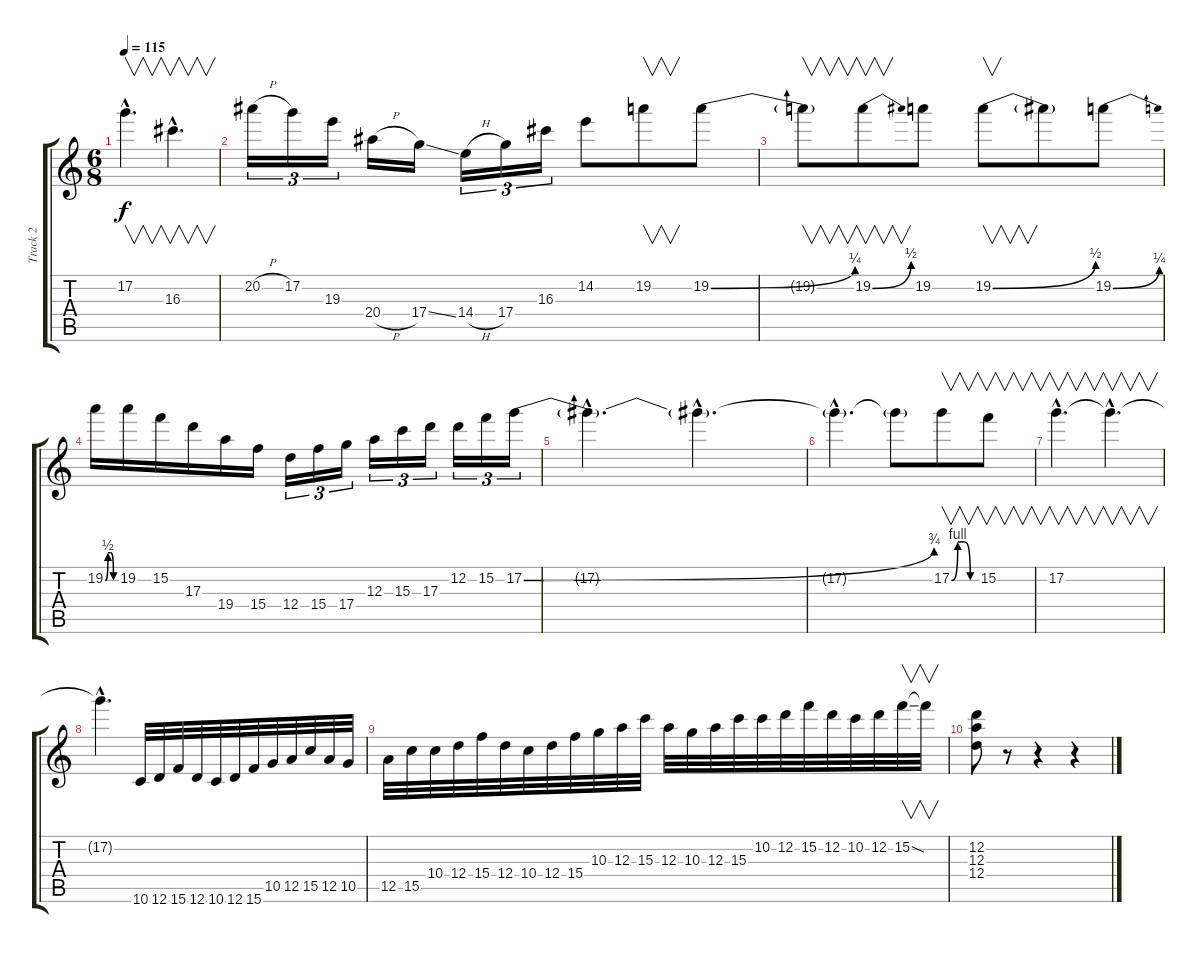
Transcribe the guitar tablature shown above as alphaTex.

\track ("Track 2" "Track 2") {instrument distortionguitar}
\staff {score tabs}
\tuning (D4 D4 A3 D3 A2 D2) {hide}
\ts (6 8)
\tempo 115
\clef g2
\ks c
17.2{hac}.4{v d dy f} 16.3{hac}.4{v d} |
20.2{h}.16{tu (3 2)} 17.2.16{tu (3 2)} 19.3.16{tu (3 2)} 20.4{h}.16 17.4{ss}.16 14.4{h}.16{tu (3 2)} 17.4.16{tu (3 2)} 16.3.16{tu (3 2)} 14.2.8 19.2.8{v} 19.2{be (bend 0 0 60 1)}.8 |
19.2{t}.8{v} 19.2{be (bend 0 0 60 2)}.8{v} 19.2.8 19.2{be (bend 0 0 60 2)}.8{v} 19.2{t}.8 19.2{be (bend 0 0 60 1)}.8 |
19.2{be (custom 0 0 15 2 30 2 45 0 60 0)}.16 19.2.16 15.2.16 17.3.16 19.4.16 15.4.16 12.4.16{tu (3 2)} 15.4.16{tu (3 2)} 17.4.16{tu (3 2)} 12.3.16{tu (3 2)} 15.3.16{tu (3 2)} 17.3.16{tu (3 2)} 12.2.16{tu (3 2)} 15.2.16{tu (3 2)} 17.2{be (bend 0 0 60 3)}.16{tu (3 2)} |
17.2{hac t}.4{d} 17.2{hac t}.4{d} |
17.2{hac t}.4{d} 17.2{t}.8 17.2{be (custom 0 0 15 4 30 4 45 0 60 0)}.8{v} 15.2.8{v} |
17.2{hac}.4{v d} 17.2{hac t}.4{v d} |
17.2{hac t}.4{d} 10.6.32 12.6.32 15.6.32 12.6.32 10.6.32 12.6.32 15.6.32 10.5.32 12.5.32 15.5.32 12.5.32 10.5.32 |
12.5.32 15.5.32 10.4.32 12.4.32 15.4.32 12.4.32 10.4.32 12.4.32 15.4.32 10.3.32 12.3.32 15.3.32 12.3.32 10.3.32 12.3.32 15.3.32 10.2.32 12.2.32 15.2.32 12.2.32 10.2.32 12.2.32 15.2{ss}.32{v} 15.2{t}.32{v} |
(12.2 12.3 12.4).8 r.8 r.4 r.4
